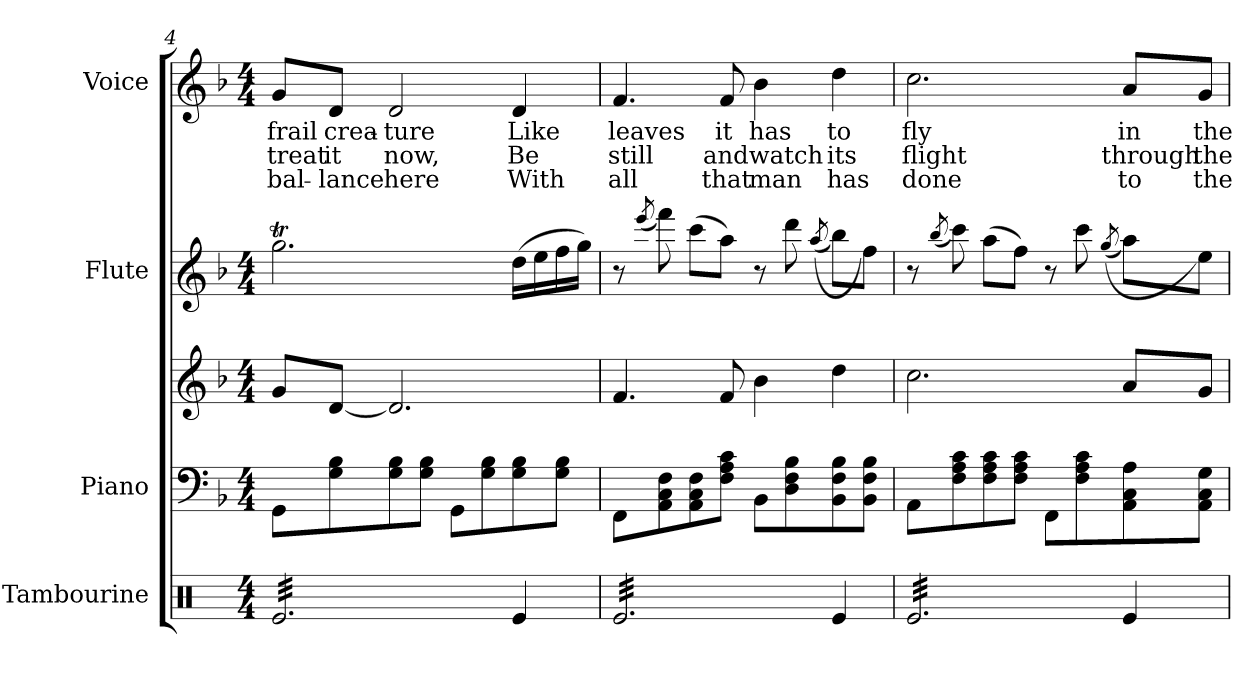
**kern	**kern	**kern	**kern	**kern	**text	**text	**text
*part4	*part3	*part3	*part2	*part1	*part1	*part1	*part1
*staff5	*staff4	*staff3	*staff2	*staff1	*staff1	*staff1	*staff1
*I"Tambourine	*I"Piano	*	*I"Flute	*I"Voice	*	*	*
*I'Tamb.	*I'Pno.	*	*I'Fl.	*I'Voice	*	*	*
*clefX	*clefF4	*clefG2	*clefG2	*clefG2	*	*	*
*k[]	*k[b-]	*k[b-]	*k[b-]	*k[b-]	*	*	*
*C:	*F:	*F:	*F:	*F:	*	*	*
*M4/4	*M4/4	*M4/4	*M4/4	*M4/4	*	*	*
=4	=4	=4	=4	=4	=4	=4	=4
!	!	!	!	!	!LO:LY:b:color=#000000	!LO:LY:b:color=#000000	!LO:LY:b:color=#000000
*tremolo	*	*	*	*	*	*	*
32Rei/LLL	8GGi\L	8gi/L	2.ggTi\	8gi/L	frail	treat	bal-
32Rei/	.	.	.	.	.	.	.
32Rei/	.	.	.	.	.	.	.
32Rei/	.	.	.	.	.	.	.
!	!	!	!	!	!LO:LY:b:color=#000000	!LO:LY:b:color=#000000	!LO:LY:b:color=#000000
32Rei/	8Gi\ 8B-i	[8di/J	.	8di/J	crea-	it	-lance
32Rei/	.	.	.	.	.	.	.
32Rei/	.	.	.	.	.	.	.
32Rei/	.	.	.	.	.	.	.
!	!	!	!	!	!LO:LY:b:color=#000000	!LO:LY:b:color=#000000	!LO:LY:b:color=#000000
32Rei/	8Gi\ 8B-i	2.di/]	.	2di/	-ture	now,	here
32Rei/	.	.	.	.	.	.	.
32Rei/	.	.	.	.	.	.	.
32Rei/	.	.	.	.	.	.	.
32Rei/	8Gi\ 8B-iJ	.	.	.	.	.	.
32Rei/	.	.	.	.	.	.	.
32Rei/	.	.	.	.	.	.	.
32Rei/	.	.	.	.	.	.	.
32Rei/	8GGi\L	.	.	.	.	.	.
32Rei/	.	.	.	.	.	.	.
32Rei/	.	.	.	.	.	.	.
32Rei/	.	.	.	.	.	.	.
32Rei/	8Gi\ 8B-i	.	.	.	.	.	.
32Rei/	.	.	.	.	.	.	.
32Rei/	.	.	.	.	.	.	.
32Rei/JJJ	.	.	.	.	.	.	.
*Xtremolo	*	*	*	*	*	*	*
!	!	!	!	!	!LO:LY:b:color=#000000	!LO:LY:b:color=#000000	!LO:LY:b:color=#000000
4Rei/	8Gi\ 8B-i	.	(16ddi\LL	4di/	Like	Be	With
.	.	.	16eei\	.	.	.	.
.	8Gi\ 8B-iJ	.	16ffi\	.	.	.	.
.	.	.	16ggi\JJ)	.	.	.	.
!!LO:LB:g=z
=5	=5	=5	=5	=5	=5	=5	=5
!	!	!	!	!	!LO:LY:b:color=#000000	!LO:LY:b:color=#000000	!LO:LY:b:color=#000000
*tremolo	*	*	*	*	*	*	*
32Rei/LLL	8FFi\L	4.fi/	8r	4.fi/	leaves	still	all
32Rei/	.	.	.	.	.	.	.
32Rei/	.	.	.	.	.	.	.
32Rei/	.	.	.	.	.	.	.
.	.	.	(8qeeei/	.	.	.	.
32Rei/	8AAi\ 8Ci 8Fi	.	8fffi\)	.	.	.	.
32Rei/	.	.	.	.	.	.	.
32Rei/	.	.	.	.	.	.	.
32Rei/	.	.	.	.	.	.	.
32Rei/	8AAi\ 8Ci 8Fi	.	(8ccci\L	.	.	.	.
32Rei/	.	.	.	.	.	.	.
32Rei/	.	.	.	.	.	.	.
32Rei/	.	.	.	.	.	.	.
!	!	!	!	!	!LO:LY:b:color=#000000	!LO:LY:b:color=#000000	!LO:LY:b:color=#000000
32Rei/	8Fi\ 8Ai 8ciJ	8fi/	8aai\J)	8fi/	it	and	that
32Rei/	.	.	.	.	.	.	.
32Rei/	.	.	.	.	.	.	.
32Rei/	.	.	.	.	.	.	.
!	!	!	!	!	!LO:LY:b:color=#000000	!LO:LY:b:color=#000000	!LO:LY:b:color=#000000
32Rei/	8BB-i\L	4b-i\	8r	4b-i\	has	watch	man
32Rei/	.	.	.	.	.	.	.
32Rei/	.	.	.	.	.	.	.
32Rei/	.	.	.	.	.	.	.
32Rei/	8Di\ 8Fi 8B-i	.	8dddi\	.	.	.	.
32Rei/	.	.	.	.	.	.	.
32Rei/	.	.	.	.	.	.	.
32Rei/JJJ	.	.	.	.	.	.	.
*Xtremolo	*	*	*	*	*	*	*
.	.	.	((8qaai/	.	.	.	.
!	!	!	!	!	!LO:LY:b:color=#000000	!LO:LY:b:color=#000000	!LO:LY:b:color=#000000
4Rei/	8BB-i\ 8Fi 8B-i	4ddi\	8bb-i\L)	4ddi\	to	its	has
.	8BB-i\ 8Fi 8B-iJ	.	8ffi\J)	.	.	.	.
=6	=6	=6	=6	=6	=6	=6	=6
!	!	!	!	!	!LO:LY:b:color=#000000	!LO:LY:b:color=#000000	!LO:LY:b:color=#000000
*tremolo	*	*	*	*	*	*	*
32Rei/LLL	8AAi\L	2.cci\	8r	2.cci\	fly	flight	done
32Rei/	.	.	.	.	.	.	.
32Rei/	.	.	.	.	.	.	.
32Rei/	.	.	.	.	.	.	.
.	.	.	(8qbb-i/	.	.	.	.
32Rei/	8Fi\ 8Ai 8ci	.	8ccci\)	.	.	.	.
32Rei/	.	.	.	.	.	.	.
32Rei/	.	.	.	.	.	.	.
32Rei/	.	.	.	.	.	.	.
32Rei/	8Fi\ 8Ai 8ci	.	(8aai\L	.	.	.	.
32Rei/	.	.	.	.	.	.	.
32Rei/	.	.	.	.	.	.	.
32Rei/	.	.	.	.	.	.	.
32Rei/	8Fi\ 8Ai 8ciJ	.	8ffi\J)	.	.	.	.
32Rei/	.	.	.	.	.	.	.
32Rei/	.	.	.	.	.	.	.
32Rei/	.	.	.	.	.	.	.
32Rei/	8FFi\L	.	8r	.	.	.	.
32Rei/	.	.	.	.	.	.	.
32Rei/	.	.	.	.	.	.	.
32Rei/	.	.	.	.	.	.	.
32Rei/	8Fi\ 8Ai 8ci	.	8ccci\	.	.	.	.
32Rei/	.	.	.	.	.	.	.
32Rei/	.	.	.	.	.	.	.
32Rei/JJJ	.	.	.	.	.	.	.
*Xtremolo	*	*	*	*	*	*	*
.	.	.	((8qggi/	.	.	.	.
!	!	!	!	!	!LO:LY:b:color=#000000	!LO:LY:b:color=#000000	!LO:LY:b:color=#000000
4Rei/	8AAi\ 8Ci 8Ai	8ai/L	8aai\L)	8ai/L	in	through	to
!	!	!	!	!	!LO:LY:b:color=#000000	!LO:LY:b:color=#000000	!LO:LY:b:color=#000000
.	8AAi\ 8Ci 8GiJ	8gi/J	8eei\J)	8gi/J	the	the	the
=	=	=	=	=	=	=	=
*-	*-	*-	*-	*-	*-	*-	*-
